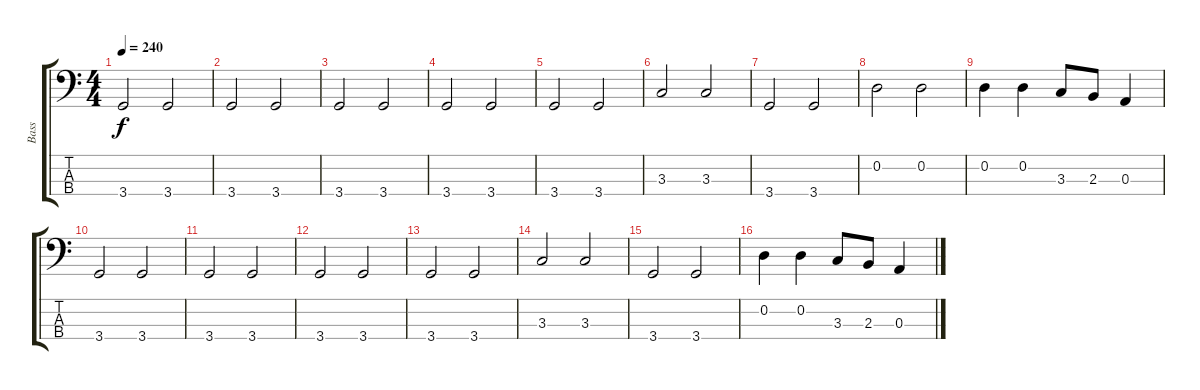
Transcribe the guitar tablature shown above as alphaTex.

\track ("Bass" "Bass") {instrument acousticbass}
\staff {score tabs}
\tuning (G2 D2 A1 E1) {hide}
\ts (4 4)
\tempo 240
\clef f4
\ks c
3.4.2{dy f} 3.4.2 |
3.4.2 3.4.2 |
3.4.2 3.4.2 |
3.4.2 3.4.2 |
3.4.2 3.4.2 |
3.3.2 3.3.2 |
3.4.2 3.4.2 |
0.2.2 0.2.2 |
0.2.4 0.2.4 3.3.8 2.3.8 0.3.4 |
3.4.2 3.4.2 |
3.4.2 3.4.2 |
3.4.2 3.4.2 |
3.4.2 3.4.2 |
3.3.2 3.3.2 |
3.4.2 3.4.2 |
0.2.4 0.2.4 3.3.8 2.3.8 0.3.4
